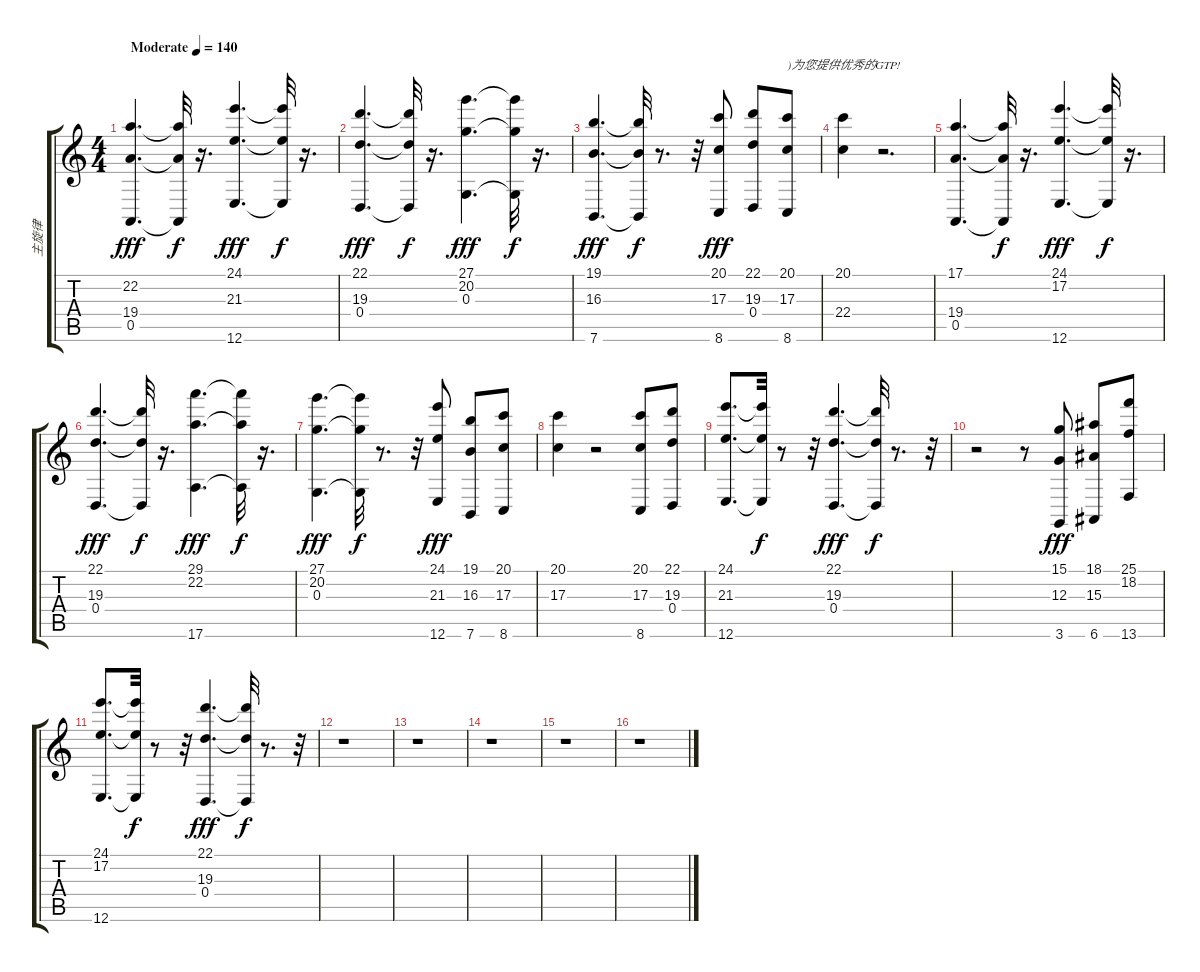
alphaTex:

\track ("主旋律" "主旋律") {instrument acousticgrandpiano}
\staff {score tabs}
\tuning (E4 B3 G3 D3 A2 E2) {hide}
\ts (4 4)
\tempo (140 "Moderate")
\clef g2
\ks c
(22.2 19.4 0.5).4{d dy fff instrument acousticgrandpiano} (22.2{t} 19.4{t} 0.5{t}).32{dy f} r.16{d} (24.1 21.3 12.6).4{d dy fff} (24.1{t} 21.3{t} 12.6{t}).32{dy f} r.16{d} |
(22.1 19.3 0.4).4{d dy fff} (22.1{t} 19.3{t} 0.4{t}).32{dy f} r.16{d} (27.1 20.2 0.3).4{d dy fff} (27.1{t} 20.2{t} 0.3{t}).32{dy f} r.16{d} |
(19.1 16.3 7.6).4{d dy fff} (19.1{t} 16.3{t} 7.6{t}).32{dy f} r.8{d} r.32 (20.1 17.3 8.6).8{dy fff} (22.1 19.3 0.4).8 (20.1 17.3 8.6).8{txt ")为您提供优秀的GTP!"} |
(20.1 22.4).4 r.2{d} |
(17.1 19.4 0.5).4{d} (17.1{t} 19.4{t} 0.5{t}).32{dy f} r.16{d} (24.1 17.2 12.6).4{d dy fff} (24.1{t} 17.2{t} 12.6{t}).32{dy f} r.16{d} |
(22.1 19.3 0.4).4{d dy fff} (22.1{t} 19.3{t} 0.4{t}).32{dy f} r.16{d} (29.1 22.2 17.6).4{d dy fff} (29.1{t} 22.2{t} 17.6{t}).32{dy f} r.16{d} |
(27.1 20.2 0.3).4{d dy fff} (27.1{t} 20.2{t} 0.3{t}).32{dy f} r.8{d} r.32 (24.1 21.3 12.6).8{dy fff} (19.1 16.3 7.6).8 (20.1 17.3 8.6).8 |
(20.1 17.3).4 r.2 (20.1 17.3 8.6).8 (22.1 19.3 0.4).8 |
(24.1 21.3 12.6).8{d} (24.1{t} 21.3{t} 12.6{t}).32{dy f} r.8 r.32 (22.1 19.3 0.4).4{d dy fff} (22.1{t} 19.3{t} 0.4{t}).32{dy f} r.8{d} r.32 |
r.2 r.8 (15.1 12.3 3.6).8{dy fff} (18.1 15.3 6.6).8 (25.1 18.2 13.6).8 |
(24.1 17.2 12.6).8{d} (24.1{t} 17.2{t} 12.6{t}).32{dy f} r.8 r.32 (22.1 19.3 0.4).4{d dy fff} (22.1{t} 19.3{t} 0.4{t}).32{dy f} r.8{d} r.32 |
r.1 |
r.1 |
r.1 |
r.1 |
r.1
